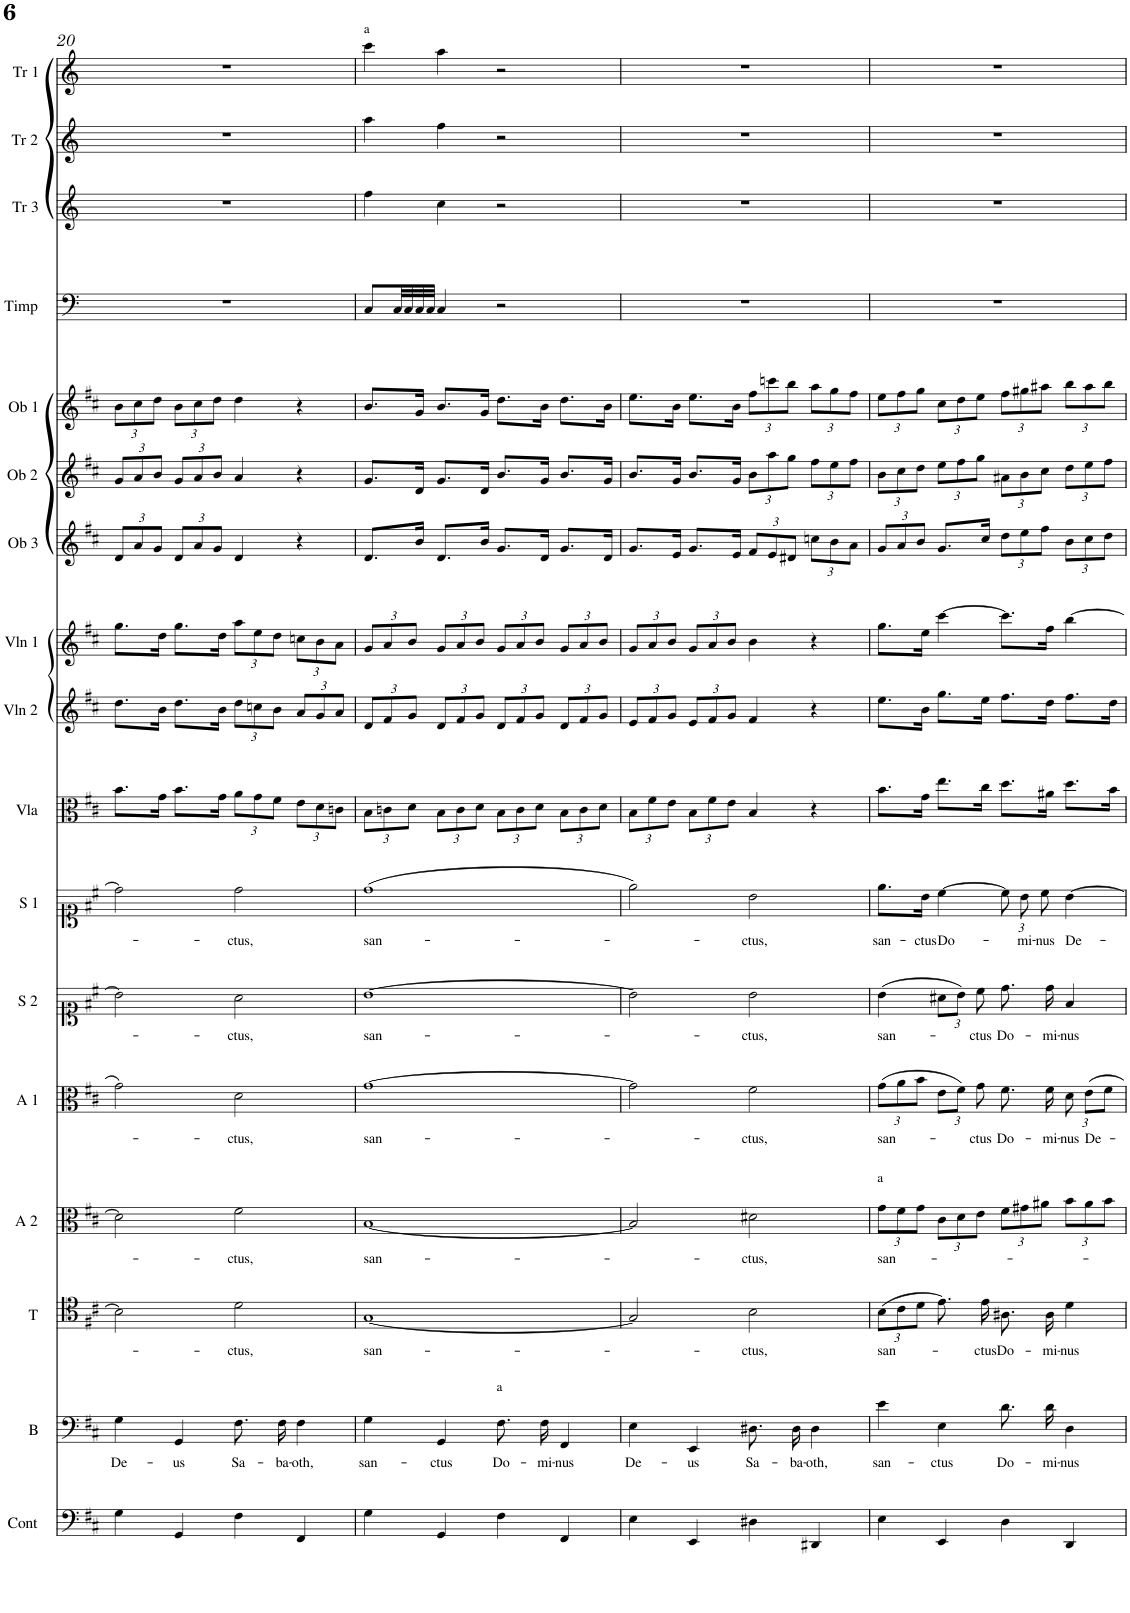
**kern	**kern	**text	**kern	**text	**kern	**text	**kern	**text	**kern	**text	**kern	**text	**kern	**kern	**kern	**kern	**kern	**kern	**kern	**kern	**kern	**kern
*part17	*part16	*part16	*part15	*part15	*part14	*part14	*part13	*part13	*part12	*part12	*part11	*part11	*part10	*part9	*part8	*part7	*part6	*part5	*part4	*part3	*part2	*part1
*staff17	*staff16	*staff16	*staff15	*staff15	*staff14	*staff14	*staff13	*staff13	*staff12	*staff12	*staff11	*staff11	*staff10	*staff9	*staff8	*staff7	*staff6	*staff5	*staff4	*staff3	*staff2	*staff1
*I"Continuo	*I"Bass	*	*I"Tenor	*	*I"Alto 2	*	*I"Alto 1	*	*I"Soprano 2	*	*I"Soprano 1	*	*I"Viola	*I"Violin 2	*I"Violin 1	*I"Oboe 3	*I"Oboe 2	*I"Oboe 1	*I"Timpani	*I"Tromba 3	*I"Tromba 2	*I"Tromba 1
*I'Cont	*I'B	*	*I'T	*	*I'A 2	*	*I'A 1	*	*I'S 2	*	*I'S 1	*	*I'Vla	*I'Vln 2	*I'Vln 1	*I'Ob 3	*I'Ob 2	*I'Ob 1	*I'Timp	*I'Tr 3	*I'Tr 2	*I'Tr 1
!!LO:PB:g=z
*clefF4	*clefF4	*	*clefC4	*	*clefC3	*	*clefC3	*	*clefC1	*	*clefC1	*	*clefC3	*clefG2	*clefG2	*clefG2	*clefG2	*clefG2	*clefF4	*clefG2	*clefG2	*clefG2
*	*	*	*	*	*	*	*	*	*	*	*	*	*	*	*	*	*	*	*Trd-1c-2	*Trd-1c-2	*Trd-1c-2	*Trd-1c-2
*k[f#c#]	*k[f#c#]	*	*k[f#c#]	*	*k[f#c#]	*	*k[f#c#]	*	*k[f#c#]	*	*k[f#c#]	*	*k[f#c#]	*k[f#c#]	*k[f#c#]	*k[f#c#]	*k[f#c#]	*k[f#c#]	*k[]	*k[]	*k[]	*k[]
*M4/4	*M4/4	*	*M4/4	*	*M4/4	*	*M4/4	*	*M4/4	*	*M4/4	*	*M4/4	*M4/4	*M4/4	*M4/4	*M4/4	*M4/4	*M4/4	*M4/4	*M4/4	*M4/4
*met(c)	*met(c)	*	*met(c)	*	*met(c)	*	*met(c)	*	*met(c)	*	*met(c)	*	*met(c)	*met(c)	*met(c)	*met(c)	*met(c)	*met(c)	*met(c)	*met(c)	*met(c)	*met(c)
=20	=20	=20	=20	=20	=20	=20	=20	=20	=20	=20	=20	=20	=20	=20	=20	=20	=20	=20	=20	=20	=20	=20
!	!	!LO:LY:b	!	!	!	!	!	!	!	!	!	!	!	!	!	!	!	!	!	!	!	!
*	*	*	*	*	*	*	*	*	*	*	*	*	*	*	*	*Xbrackettup	*Xbrackettup	*Xbrackettup	*	*	*	*
4G\	4G\	De-	2B\]	.	2d\]	.	2g\	.	2b\]	.	2dd\]	.	8.b\L	8.dd\L	8.gg\L	12d/L	12g/L	12b\L	1r	1r	1r	1r
.	.	.	.	.	.	.	.	.	.	.	.	.	.	.	.	12a/	12a/	12cc#\	.	.	.	.
.	.	.	.	.	.	.	.	.	.	.	.	.	.	.	.	12g/J	12b/J	12dd\J	.	.	.	.
.	.	.	.	.	.	.	.	.	.	.	.	.	16g\Jk	16b\Jk	16dd\Jk	.	.	.	.	.	.	.
!	!	!LO:LY:b	!	!	!	!	!	!	!	!	!	!	!	!	!	!	!	!	!	!	!	!
4GG/	4GG/	-us	.	.	.	.	.	.	.	.	.	.	8.b\L	8.dd\L	8.gg\L	12d/L	12g/L	12b\L	.	.	.	.
.	.	.	.	.	.	.	.	.	.	.	.	.	.	.	.	12a/	12a/	12cc#\	.	.	.	.
.	.	.	.	.	.	.	.	.	.	.	.	.	.	.	.	12g/J	12b/J	12dd\J	.	.	.	.
.	.	.	.	.	.	.	.	.	.	.	.	.	16g\Jk	16b\Jk	16dd\Jk	.	.	.	.	.	.	.
!	!	!LO:LY:b	!	!LO:LY:b	!	!LO:LY:b	!	!LO:LY:b	!	!LO:LY:b	!	!LO:LY:b	!	!	!	!	!	!	!	!	!	!
*	*	*	*	*	*	*	*	*	*	*	*	*	*Xbrackettup	*Xbrackettup	*Xbrackettup	*	*	*	*	*	*	*
4F#\	8.F#\L	Sa-	2d\	-ctus,	2f#\	-ctus,	2d\	-ctus,	2a\	-ctus,	2dd\	-ctus,	12a\L	12dd\L	12aa\L	4d/	4a/	4dd\	.	.	.	.
.	.	.	.	.	.	.	.	.	.	.	.	.	12g\	12ccn\	12ee\	.	.	.	.	.	.	.
.	.	.	.	.	.	.	.	.	.	.	.	.	12f#\J	12b\J	12dd\J	.	.	.	.	.	.	.
!	!	!LO:LY:b	!	!	!	!	!	!	!	!	!	!	!	!	!	!	!	!	!	!	!	!
.	16F#\Jk	-ba-	.	.	.	.	.	.	.	.	.	.	.	.	.	.	.	.	.	.	.	.
!	!	!LO:LY:b	!	!	!	!	!	!	!	!	!	!	!	!	!	!	!	!	!	!	!	!
4FF#/	4F#\	-oth,	.	.	.	.	.	.	.	.	.	.	12e\L	12a/L	12ccn\L	4r	4r	4r	.	.	.	.
.	.	.	.	.	.	.	.	.	.	.	.	.	12d\	12g/	12b\	.	.	.	.	.	.	.
.	.	.	.	.	.	.	.	.	.	.	.	.	12cn\J	12a/J	12a\J	.	.	.	.	.	.	.
=21	=21	=21	=21	=21	=21	=21	=21	=21	=21	=21	=21	=21	=21	=21	=21	=21	=21	=21	=21	=21	=21	=21
!	!	!	!	!	!	!	!	!	!	!	!	!	!	!	!	!	!	!	!	!	!	!LO:TX:a:t=a
!	!	!LO:LY:b	!	!LO:LY:b	!	!LO:LY:b	!	!LO:LY:b	!	!LO:LY:b	!	!LO:LY:b	!	!	!	!	!	!	!	!	!	!
4G\	4G\	san-	[1G	san-	[1B	san-	[1g	san-	[1b	san-	(1dd	san-	12B\L	12d/L	12g/L	8.d/L	8.g/L	8.b/L	8C/L	4ff\	4aa\	4ccc\
.	.	.	.	.	.	.	.	.	.	.	.	.	12cn\	12f#/	12a/	.	.	.	.	.	.	.
.	.	.	.	.	.	.	.	.	.	.	.	.	.	.	.	.	.	.	32C/LL	.	.	.
.	.	.	.	.	.	.	.	.	.	.	.	.	.	.	.	.	.	.	32C/	.	.	.
.	.	.	.	.	.	.	.	.	.	.	.	.	12d\J	12g/J	12b/J	.	.	.	.	.	.	.
.	.	.	.	.	.	.	.	.	.	.	.	.	.	.	.	16b/Jk	16d/Jk	16g/Jk	32C/	.	.	.
.	.	.	.	.	.	.	.	.	.	.	.	.	.	.	.	.	.	.	32C/JJJ	.	.	.
!	!	!LO:LY:b	!	!	!	!	!	!	!	!	!	!	!	!	!	!	!	!	!	!	!	!
4GG/	4GG/	-ctus	.	.	.	.	.	.	.	.	.	.	12B\L	12d/L	12g/L	8.d/L	8.g/L	8.b/L	4C/	4cc\	4ff\	4aa\
.	.	.	.	.	.	.	.	.	.	.	.	.	12c\	12f#/	12a/	.	.	.	.	.	.	.
.	.	.	.	.	.	.	.	.	.	.	.	.	12d\J	12g/J	12b/J	.	.	.	.	.	.	.
.	.	.	.	.	.	.	.	.	.	.	.	.	.	.	.	16b/Jk	16d/Jk	16g/Jk	.	.	.	.
!	!LO:TX:a:t=a	!	!	!	!	!	!	!	!	!	!	!	!	!	!	!	!	!	!	!	!	!
!	!	!LO:LY:b	!	!	!	!	!	!	!	!	!	!	!	!	!	!	!	!	!	!	!	!
4F#\	8.F#\L	Do-	.	.	.	.	.	.	.	.	.	.	12B\L	12d/L	12g/L	8.g/L	8.b/L	8.dd\L	2r	2r	2r	2r
.	.	.	.	.	.	.	.	.	.	.	.	.	12c\	12f#/	12a/	.	.	.	.	.	.	.
.	.	.	.	.	.	.	.	.	.	.	.	.	12d\J	12g/J	12b/J	.	.	.	.	.	.	.
!	!	!LO:LY:b	!	!	!	!	!	!	!	!	!	!	!	!	!	!	!	!	!	!	!	!
.	16F#\Jk	-mi-	.	.	.	.	.	.	.	.	.	.	.	.	.	16d/Jk	16g/Jk	16b\Jk	.	.	.	.
!	!	!LO:LY:b	!	!	!	!	!	!	!	!	!	!	!	!	!	!	!	!	!	!	!	!
4FF#/	4FF#/	-nus	.	.	.	.	.	.	.	.	.	.	12B\L	12d/L	12g/L	8.g/L	8.b/L	8.dd\L	.	.	.	.
.	.	.	.	.	.	.	.	.	.	.	.	.	12c\	12f#/	12a/	.	.	.	.	.	.	.
.	.	.	.	.	.	.	.	.	.	.	.	.	12d\J	12g/J	12b/J	.	.	.	.	.	.	.
.	.	.	.	.	.	.	.	.	.	.	.	.	.	.	.	16d/Jk	16g/Jk	16b\Jk	.	.	.	.
=22	=22	=22	=22	=22	=22	=22	=22	=22	=22	=22	=22	=22	=22	=22	=22	=22	=22	=22	=22	=22	=22	=22
!	!	!LO:LY:b	!	!	!	!	!	!	!	!	!	!	!	!	!	!	!	!	!	!	!	!
4E\	4E\	De-	2G/]	.	2B/]	.	2g\]	.	2b\]	.	2ee\)	.	12B\L	12e/L	12g/L	8.g/L	8.b/L	8.ee\L	1r	1r	1r	1r
.	.	.	.	.	.	.	.	.	.	.	.	.	12f#\	12f#/	12a/	.	.	.	.	.	.	.
.	.	.	.	.	.	.	.	.	.	.	.	.	12e\J	12g/J	12b/J	.	.	.	.	.	.	.
.	.	.	.	.	.	.	.	.	.	.	.	.	.	.	.	16e/Jk	16g/Jk	16b\Jk	.	.	.	.
!	!	!LO:LY:b	!	!	!	!	!	!	!	!	!	!	!	!	!	!	!	!	!	!	!	!
4EE/	4EE/	-us	.	.	.	.	.	.	.	.	.	.	12B\L	12e/L	12g/L	8.g/L	8.b/L	8.ee\L	.	.	.	.
.	.	.	.	.	.	.	.	.	.	.	.	.	12f#\	12f#/	12a/	.	.	.	.	.	.	.
.	.	.	.	.	.	.	.	.	.	.	.	.	12e\J	12g/J	12b/J	.	.	.	.	.	.	.
.	.	.	.	.	.	.	.	.	.	.	.	.	.	.	.	16e/Jk	16g/Jk	16b\Jk	.	.	.	.
!	!	!LO:LY:b	!	!LO:LY:b	!	!LO:LY:b	!	!LO:LY:b	!	!LO:LY:b	!	!LO:LY:b	!	!	!	!	!	!	!	!	!	!
4D#X\	8.D#X\L	Sa-	2B\	-ctus,	2d#X\	-ctus,	2f#\	-ctus,	2b\	-ctus,	2b\	-ctus,	4B/	4f#/	4b\	12f#/L	12b\L	12ff#\L	.	.	.	.
.	.	.	.	.	.	.	.	.	.	.	.	.	.	.	.	12e/	12aa\	12cccn\	.	.	.	.
.	.	.	.	.	.	.	.	.	.	.	.	.	.	.	.	12d#X/J	12gg\J	12bb\J	.	.	.	.
!	!	!LO:LY:b	!	!	!	!	!	!	!	!	!	!	!	!	!	!	!	!	!	!	!	!
.	16D#\Jk	-ba-	.	.	.	.	.	.	.	.	.	.	.	.	.	.	.	.	.	.	.	.
!	!	!LO:LY:b	!	!	!	!	!	!	!	!	!	!	!	!	!	!	!	!	!	!	!	!
4DD#X/	4D#\	-oth,	.	.	.	.	.	.	.	.	.	.	4r	4r	4r	12ccn\L	12ff#\L	12aa\L	.	.	.	.
.	.	.	.	.	.	.	.	.	.	.	.	.	.	.	.	12b\	12ee\	12gg\	.	.	.	.
.	.	.	.	.	.	.	.	.	.	.	.	.	.	.	.	12a\J	12ff#\J	12ff#\J	.	.	.	.
=23	=23	=23	=23	=23	=23	=23	=23	=23	=23	=23	=23	=23	=23	=23	=23	=23	=23	=23	=23	=23	=23	=23
!	!	!LO:LY:b	!	!	!	!	!	!	!	!	!	!	!	!	!	!	!	!	!	!	!	!
*	*	*	*Xbrackettup	*	*	*	*	*	*	*	*	*	*	*	*	*	*	*	*	*	*	*
!	!	!	!	!LO:LY:b	!	!	!	!	!	!	!	!	!	!	!	!	!	!	!	!	!	!
*	*	*	*	*	*Xbrackettup	*	*	*	*	*	*	*	*	*	*	*	*	*	*	*	*	*
!	!	!	!	!	!	!LO:LY:b	!	!	!	!	!	!	!	!	!	!	!	!	!	!	!	!
*	*	*	*	*	*	*	*Xbrackettup	*	*	*	*	*	*	*	*	*	*	*	*	*	*	*
!	!	!	!	!	!LO:TX:a:t=a	!	!	!	!	!	!	!	!	!	!	!	!	!	!	!	!	!
!	!	!	!	!	!	!	!	!LO:LY:b	!	!LO:LY:b	!	!LO:LY:b	!	!	!	!	!	!	!	!	!	!
4E\	4e\	san-	(12B\L	san-	12g\L	san-	(12g\L	san-	(4b\	san-	8.ee\L	san-	8.b\L	8.ee\L	8.gg\L	12g/L	12b\L	12ee\L	1r	1r	1r	1r
.	.	.	12c#\	.	12f#\	.	12a\	.	.	.	.	.	.	.	.	12a/	12cc#\	12ff#\	.	.	.	.
.	.	.	12d\J	.	12g\J	.	12b\J	.	.	.	.	.	.	.	.	12b/J	12dd\J	12gg\J	.	.	.	.
!	!	!	!	!	!	!	!	!	!	!	!	!LO:LY:b	!	!	!	!	!	!	!	!	!	!
.	.	.	.	.	.	.	.	.	.	.	16b\Jk	-ctus	16g\Jk	16b\Jk	16ee\Jk	.	.	.	.	.	.	.
!	!	!LO:LY:b	!	!	!	!	!	!	!	!	!	!	!	!	!	!	!	!	!	!	!	!
*	*	*	*	*	*	*	*	*	*Xbrackettup	*	*	*	*	*	*	*	*	*	*	*	*	*
!	!	!	!	!	!	!	!	!	!	!	!	!LO:LY:b	!	!	!	!	!	!	!	!	!	!
4EE/	4E\	-ctus	8.e\)	.	12c#\L	.	12e\L	.	12a#X\L	.	[4cc#\	Do-	8.ee\L	8.gg\L	[4ccc#\	8.g/L	12ee\L	12cc#\L	.	.	.	.
.	.	.	.	.	12d\	.	12f#\J)	.	12b\J)	.	.	.	.	.	.	.	12ff#\	12dd\	.	.	.	.
!	!	!	!	!	!	!	!	!LO:LY:b	!	!LO:LY:b	!	!	!	!	!	!	!	!	!	!	!	!
.	.	.	.	.	12e\J	.	12g\	-ctus	12cc#\	-ctus	.	.	.	.	.	.	12gg\J	12ee\J	.	.	.	.
!	!	!	!	!LO:LY:b	!	!	!	!	!	!	!	!	!	!	!	!	!	!	!	!	!	!
.	.	.	16e\	-ctus	.	.	.	.	.	.	.	.	16cc#\Jk	16ee\Jk	.	16cc#/Jk	.	.	.	.	.	.
!	!	!LO:LY:b	!	!LO:LY:b	!	!	!	!LO:LY:b	!	!LO:LY:b	!	!	!	!	!	!	!	!	!	!	!	!
*	*	*	*	*	*	*	*	*	*	*	*Xbrackettup	*	*	*	*	*	*	*	*	*	*	*
4D\	8.d\L	Do-	8.A#X\	Do-	12f#\L	.	8.f#\	Do-	8.dd\	Do-	12cc#\]	.	8.dd\L	8.ff#\L	8.ccc#\L]	12dd\L	12a#X\L	12ff#\L	.	.	.	.
!	!	!	!	!	!	!	!	!	!	!	!	!LO:LY:b	!	!	!	!	!	!	!	!	!	!
.	.	.	.	.	12g#X\	.	.	.	.	.	12b\	-mi-	.	.	.	12ee\	12b\	12gg#X\	.	.	.	.
!	!	!	!	!	!	!	!	!	!	!	!	!LO:LY:b	!	!	!	!	!	!	!	!	!	!
.	.	.	.	.	12a#X\J	.	.	.	.	.	12cc#\	-nus	.	.	.	12ff#\J	12cc#\J	12aa#X\J	.	.	.	.
!	!	!LO:LY:b	!	!LO:LY:b	!	!	!	!LO:LY:b	!	!LO:LY:b	!	!	!	!	!	!	!	!	!	!	!	!
.	16d\Jk	-mi-	16A#\	-mi-	.	.	16f#\	-mi-	16dd\	-mi-	.	.	16a#X\Jk	16dd\Jk	16ff#\Jk	.	.	.	.	.	.	.
!	!	!LO:LY:b	!	!LO:LY:b	!	!	!	!LO:LY:b	!	!LO:LY:b	!	!LO:LY:b	!	!	!	!	!	!	!	!	!	!
4DD/	4D\	-nus	4d\	-nus	12b\L	.	12d\	-nus	4f#/	-nus	[4b\	De-	8.dd\L	8.ff#\L	[4bb\	12b\L	12dd\L	12bb\L	.	.	.	.
!	!	!	!	!	!	!	!	!LO:LY:b	!	!	!	!	!	!	!	!	!	!	!	!	!	!
.	.	.	.	.	12a#\	.	12e\L	De-	.	.	.	.	.	.	.	12cc#\	12ee\	12aa#\	.	.	.	.
.	.	.	.	.	12b\J	.	12f#\J	.	.	.	.	.	.	.	.	12dd\J	12ff#\J	12bb\J	.	.	.	.
.	.	.	.	.	.	.	.	.	.	.	.	.	16b\Jk	16dd\Jk	.	.	.	.	.	.	.	.
=	=	=	=	=	=	=	=	=	=	=	=	=	=	=	=	=	=	=	=	=	=	=
*-	*-	*-	*-	*-	*-	*-	*-	*-	*-	*-	*-	*-	*-	*-	*-	*-	*-	*-	*-	*-	*-	*-
